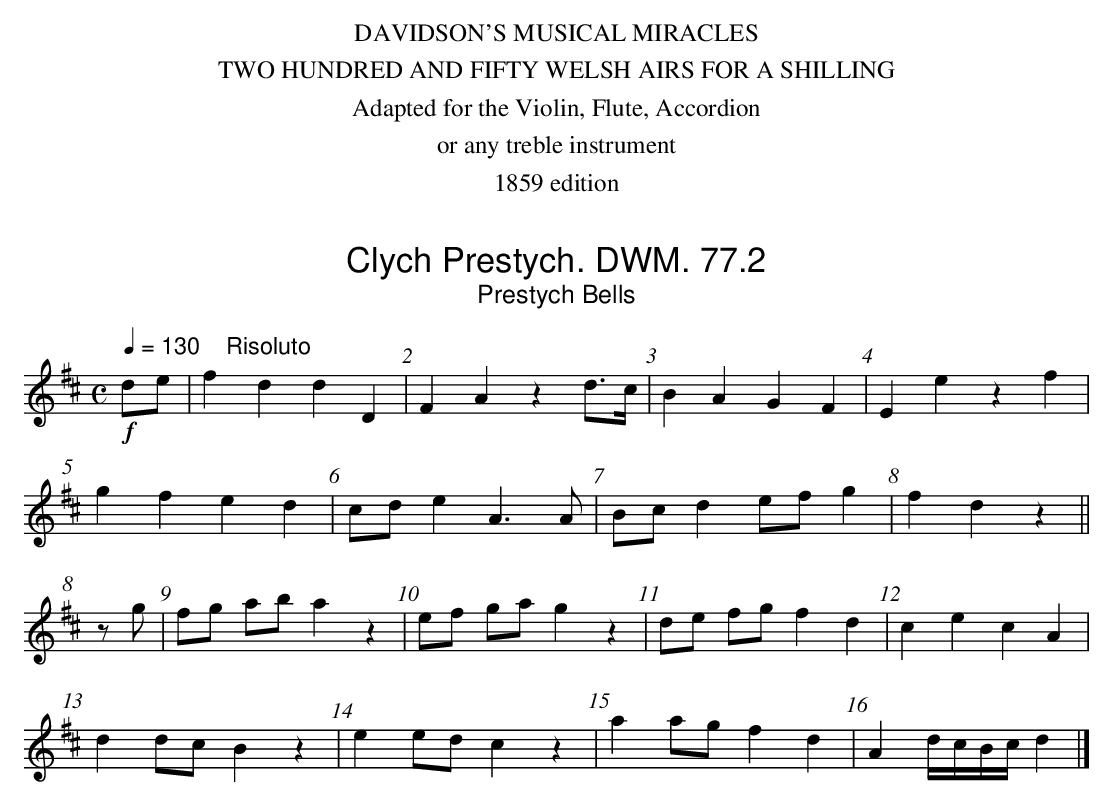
X:1
T:Clych Prestych. DWM. 77.2
T:Prestych Bells
M:C
L:1/8
Q:1/4=130 "    Risoluto"
K:D
!f!de|f2d2d2D2|F2A2z2 d>c|B2A2G2F2|E2e2z2f2|
g2f2e2d2|cd e2 A3A|Bc d2 ef g2|f2d2z2||
zg|fg ab a2z2|ef ga g2z2|de fg f2d2|c2e2c2A2|
d2 dc B2z2|e2 ed c2z2|a2 ag f2d2|A2 d/c/B/c/ d2|]
